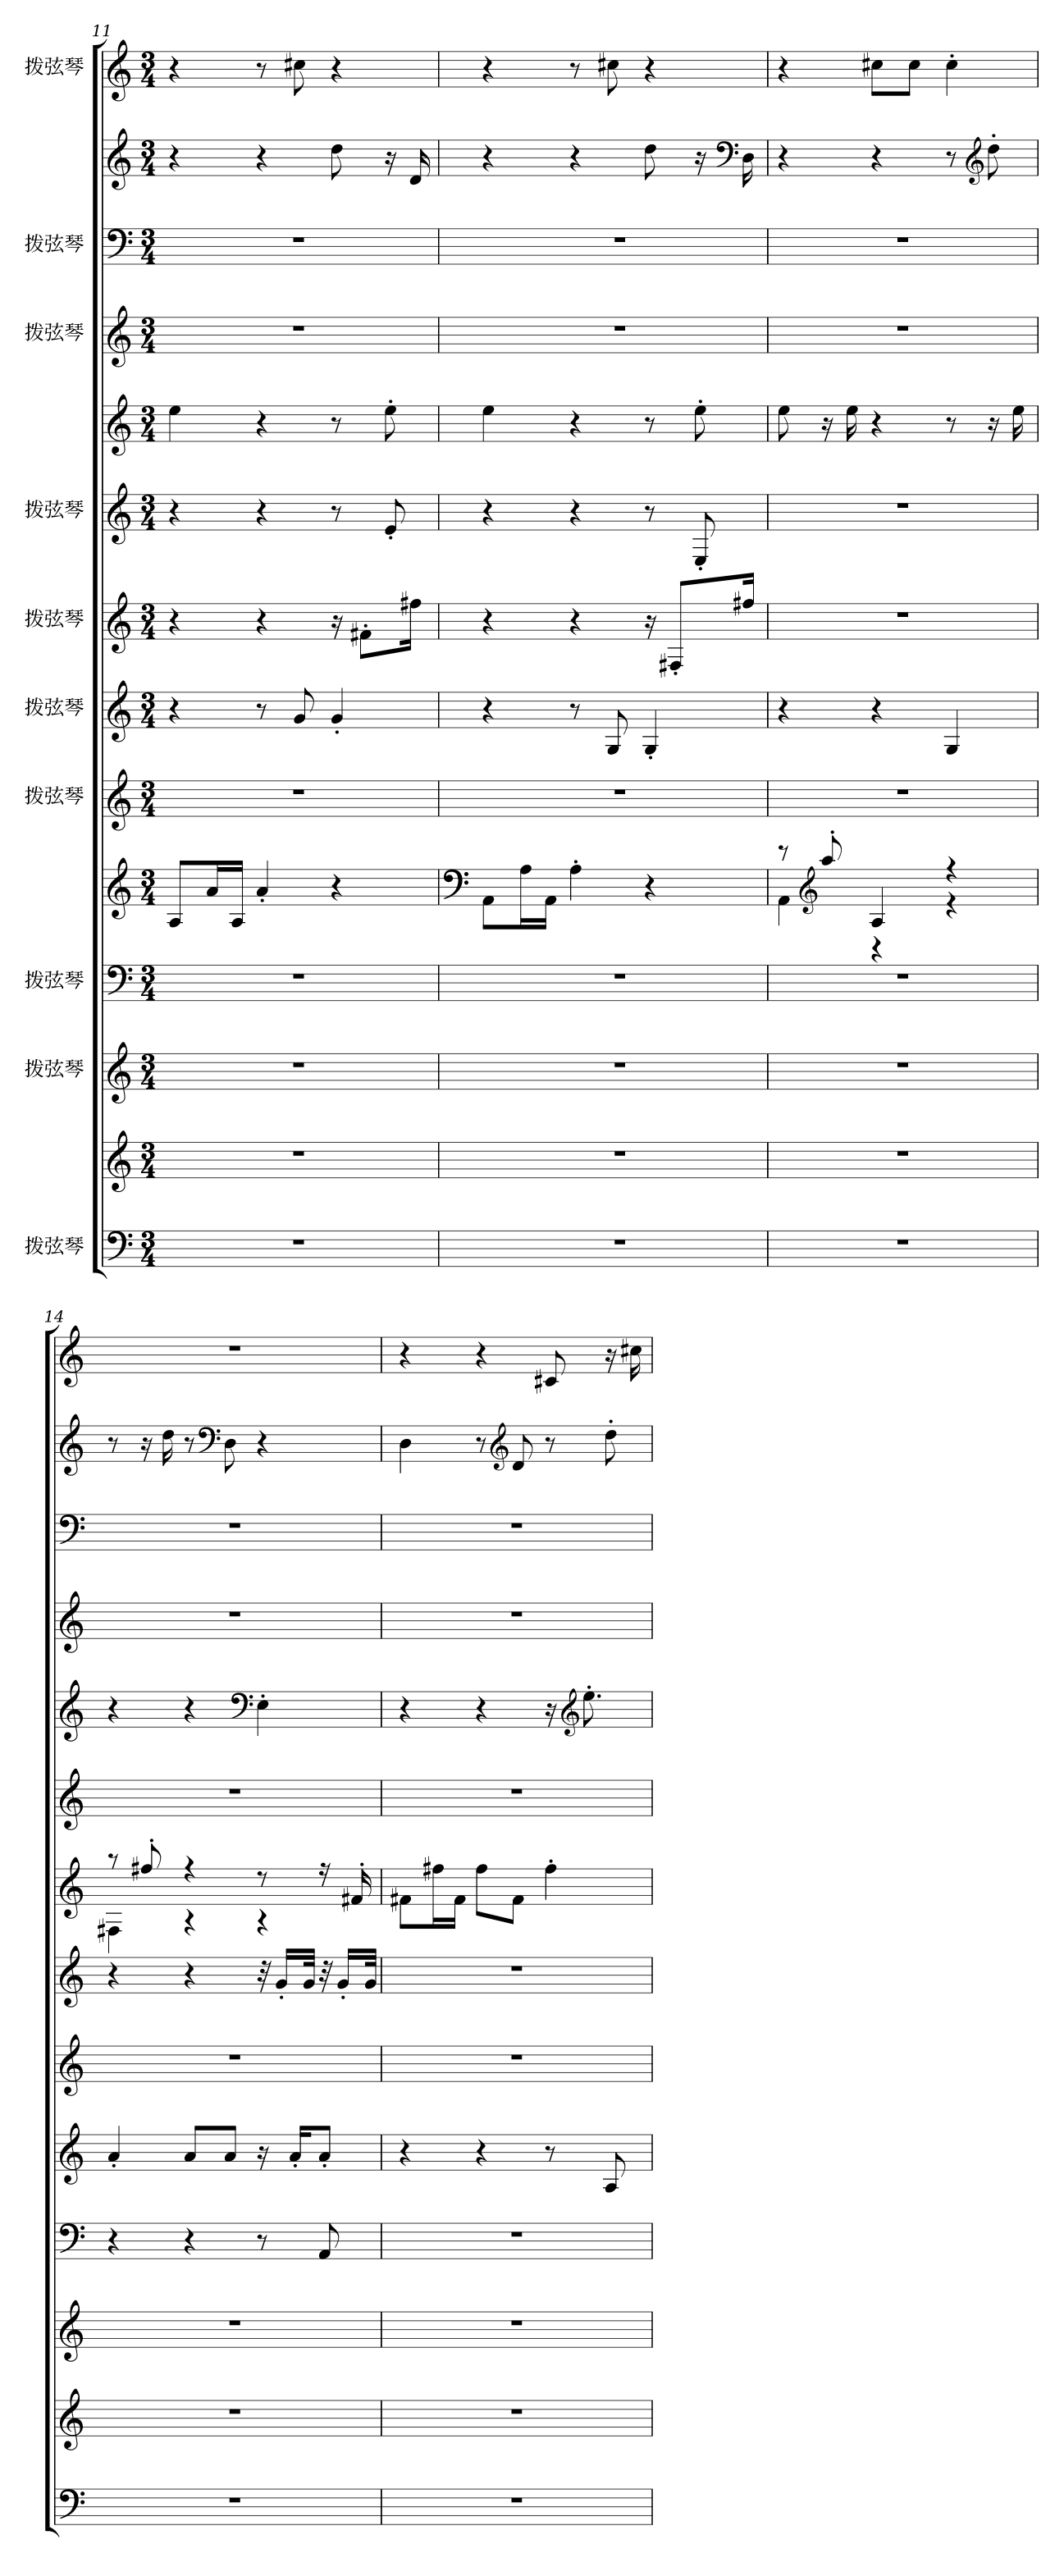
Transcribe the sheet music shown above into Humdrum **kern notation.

**kern	**kern	**kern	**kern	**kern	**kern	**kern	**kern	**kern	**kern	**kern	**kern	**kern	**kern
*part10	*part10	*part9	*part8	*part8	*part7	*part6	*part5	*part4	*part4	*part3	*part2	*part2	*part1
*staff14	*staff13	*staff12	*staff11	*staff10	*staff9	*staff8	*staff7	*staff6	*staff5	*staff4	*staff3	*staff2	*staff1
*I"拨弦琴	*	*I"拨弦琴	*I"拨弦琴	*	*I"拨弦琴	*I"拨弦琴	*I"拨弦琴	*I"拨弦琴	*	*I"拨弦琴	*I"拨弦琴	*	*I"拨弦琴
*clefF4	*clefG2	*clefG2	*clefF4	*clefG2	*clefG2	*clefG2	*clefG2	*clefG2	*clefG2	*clefG2	*clefF4	*clefG2	*clefG2
*k[]	*k[]	*k[]	*k[]	*k[]	*k[]	*k[]	*k[]	*k[]	*k[]	*k[]	*k[]	*k[]	*k[]
*M3/4	*M3/4	*M3/4	*M3/4	*M3/4	*M3/4	*M3/4	*M3/4	*M3/4	*M3/4	*M3/4	*M3/4	*M3/4	*M3/4
=11	=11	=11	=11	=11	=11	=11	=11	=11	=11	=11	=11	=11	=11
2.r	2.r	2.r	2.r	8A/L	2.r	4r	4r	4r	4ee\	2.r	2.r	4r	4r
.	.	.	.	16a/L	.	.	.	.	.	.	.	.	.
.	.	.	.	16A/JJ	.	.	.	.	.	.	.	.	.
.	.	.	.	4a'/	.	8r	4r	4r	4r	.	.	4r	8r
.	.	.	.	.	.	8g/	.	.	.	.	.	.	8cc#X\
.	.	.	.	4r	.	4g'/	16r	8r	8r	.	.	8dd\	4r
.	.	.	.	.	.	.	8f#X'\L	.	.	.	.	.	.
.	.	.	.	.	.	.	.	8e'/	8ee'\	.	.	16r	.
.	.	.	.	.	.	.	16ff#X\Jk	.	.	.	.	16d/	.
=12	=12	=12	=12	=12	=12	=12	=12	=12	=12	=12	=12	=12	=12
*	*	*	*	*clefF4	*	*	*	*	*	*	*	*	*
2.r	2.r	2.r	2.r	8AA\L	2.r	4r	4r	4r	4ee\	2.r	2.r	4r	4r
.	.	.	.	16A\L	.	.	.	.	.	.	.	.	.
.	.	.	.	16AA\JJ	.	.	.	.	.	.	.	.	.
.	.	.	.	4A'\	.	8r	4r	4r	4r	.	.	4r	8r
.	.	.	.	.	.	8G/	.	.	.	.	.	.	8cc#X\
.	.	.	.	4r	.	4G'/	16r	8r	8r	.	.	8dd\	4r
.	.	.	.	.	.	.	8F#X'/L	.	.	.	.	.	.
.	.	.	.	.	.	.	.	8E'/	8ee'\	.	.	16r	.
*	*	*	*	*	*	*	*	*	*	*	*	*clefF4	*
.	.	.	.	.	.	.	16ff#X/Jk	.	.	.	.	16D\	.
!!LO:PB:g=z
=13	=13	=13	=13	=13	=13	=13	=13	=13	=13	=13	=13	=13	=13
*	*	*	*	*^	*	*	*	*	*	*	*	*	*
2.r	2.r	2.r	2.r	8r	4AA\	2.r	4r	2.r	2.r	8ee\	2.r	2.r	4r	4r
*	*	*	*	*clefG2	*	*	*	*	*	*	*	*	*	*
.	.	.	.	8aa'/	.	.	.	.	.	16r	.	.	.	.
.	.	.	.	.	.	.	.	.	.	16ee\	.	.	.	.
.	.	.	.	4A/	4r	.	4r	.	.	4r	.	.	4r	8cc#X\L
.	.	.	.	.	.	.	.	.	.	.	.	.	.	8cc#\J
.	.	.	.	4r	4r	.	4G/	.	.	8r	.	.	8r	4cc#'\
*	*	*	*	*	*	*	*	*	*	*	*	*	*clefG2	*
.	.	.	.	.	.	.	.	.	.	16r	.	.	8dd'\	.
.	.	.	.	.	.	.	.	.	.	16ee\	.	.	.	.
*	*	*	*	*v	*v	*	*	*	*	*	*	*	*	*
=14	=14	=14	=14	=14	=14	=14	=14	=14	=14	=14	=14	=14	=14
*	*	*	*	*	*	*	*^	*	*	*	*	*	*
2.r	2.r	2.r	4r	4a'/	2.r	4r	8r	4F#X\	2.r	4r	2.r	2.r	8r	2.r
.	.	.	.	.	.	.	8ff#X'/	.	.	.	.	.	16r	.
.	.	.	.	.	.	.	.	.	.	.	.	.	16dd\	.
.	.	.	4r	8a/L	.	4r	4r	4r	.	4r	.	.	8r	.
*	*	*	*	*	*	*	*	*	*	*	*	*	*clefF4	*
.	.	.	.	8a/J	.	.	.	.	.	.	.	.	8D\	.
*	*	*	*	*	*	*	*	*	*	*clefF4	*	*	*	*
.	.	.	8r	16r	.	32r	8r	4r	.	4E'\	.	.	4r	.
.	.	.	.	.	.	16g'/LL	.	.	.	.	.	.	.	.
.	.	.	.	16a'/KL	.	.	.	.	.	.	.	.	.	.
.	.	.	.	.	.	32g/JJk	.	.	.	.	.	.	.	.
.	.	.	8AA/	8a'/J	.	32r	16r	.	.	.	.	.	.	.
.	.	.	.	.	.	16g'/LL	.	.	.	.	.	.	.	.
.	.	.	.	.	.	.	16f#X'/	.	.	.	.	.	.	.
.	.	.	.	.	.	32g/JJk	.	.	.	.	.	.	.	.
*	*	*	*	*	*	*	*v	*v	*	*	*	*	*	*
=15	=15	=15	=15	=15	=15	=15	=15	=15	=15	=15	=15	=15	=15
2.r	2.r	2.r	2.r	4r	2.r	2.r	8f#X\L	2.r	4r	2.r	2.r	4D\	4r
.	.	.	.	.	.	.	16ff#X\L	.	.	.	.	.	.
.	.	.	.	.	.	.	16f#\JJ	.	.	.	.	.	.
.	.	.	.	4r	.	.	8ff#\L	.	4r	.	.	8r	4r
*	*	*	*	*	*	*	*	*	*	*	*	*clefG2	*
.	.	.	.	.	.	.	8f#\J	.	.	.	.	8d/	.
.	.	.	.	8r	.	.	4ff#'\	.	16r	.	.	8r	8c#X/
*	*	*	*	*	*	*	*	*	*clefG2	*	*	*	*
.	.	.	.	.	.	.	.	.	8.ee'\	.	.	.	.
.	.	.	.	8A/	.	.	.	.	.	.	.	8dd'\	16r
.	.	.	.	.	.	.	.	.	.	.	.	.	16cc#X\
=	=	=	=	=	=	=	=	=	=	=	=	=	=
*-	*-	*-	*-	*-	*-	*-	*-	*-	*-	*-	*-	*-	*-
